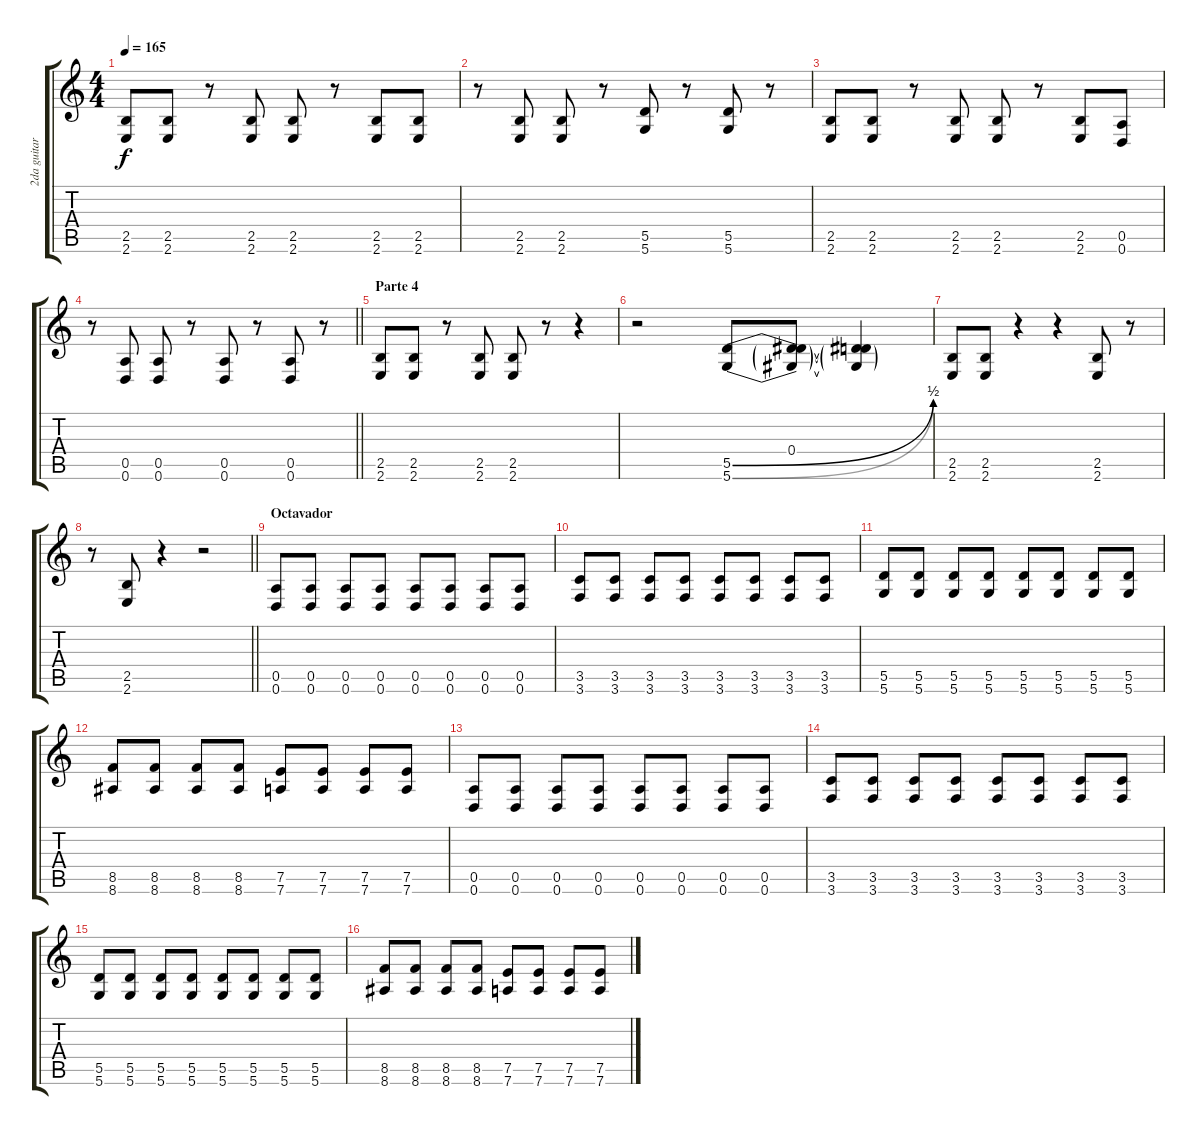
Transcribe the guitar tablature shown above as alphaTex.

\track ("2da guitarra" "2da guitar") {instrument distortionguitar}
\staff {score tabs}
\tuning (E4 B3 G3 D3 A2 D2) {hide}
\ts (4 4)
\tempo 165
\clef g2
\ks c
(2.5 2.6).8{dy f} (2.5 2.6).8 r.8 (2.5 2.6).8 (2.5 2.6).8 r.8 (2.5 2.6).8 (2.5 2.6).8 |
r.8 (2.5 2.6).8 (2.5 2.6).8 r.8 (5.5 5.6).8 r.8 (5.5 5.6).8 r.8 |
(2.5 2.6).8 (2.5 2.6).8 r.8 (2.5 2.6).8 (2.5 2.6).8 r.8 (2.5 2.6).8 (0.5 0.6).8 |
\barLineRight lightlight
r.8 (0.5 0.6).8 (0.5 0.6).8 r.8 (0.5 0.6).8 r.8 (0.5 0.6).8 r.8 |
\section ("" "Parte 4")
(2.5 2.6).8 (2.5 2.6).8 r.8 (2.5 2.6).8 (2.5 2.6).8 r.8 r.4 |
r.2 (5.5{be (bend 0 0 60 2)} 5.6{be (bend 0 0 60 2)}).8 (0.4 5.5{t} 5.6{t}).8 (0.4{t} 5.5{t} 5.6{t}).4 |
(2.5 2.6).8 (2.5 2.6).8 r.4 r.4 (2.5 2.6).8 r.8 |
\barLineRight lightlight
r.8 (2.5 2.6).8 r.4 r.2 |
\section ("" "Octavador")
(0.5 0.6).8 (0.5 0.6).8 (0.5 0.6).8 (0.5 0.6).8 (0.5 0.6).8 (0.5 0.6).8 (0.5 0.6).8 (0.5 0.6).8 |
(3.5 3.6).8 (3.5 3.6).8 (3.5 3.6).8 (3.5 3.6).8 (3.5 3.6).8 (3.5 3.6).8 (3.5 3.6).8 (3.5 3.6).8 |
(5.5 5.6).8 (5.5 5.6).8 (5.5 5.6).8 (5.5 5.6).8 (5.5 5.6).8 (5.5 5.6).8 (5.5 5.6).8 (5.5 5.6).8 |
(8.5 8.6).8 (8.5 8.6).8 (8.5 8.6).8 (8.5 8.6).8 (7.5 7.6).8 (7.5 7.6).8 (7.5 7.6).8 (7.5 7.6).8 |
(0.5 0.6).8 (0.5 0.6).8 (0.5 0.6).8 (0.5 0.6).8 (0.5 0.6).8 (0.5 0.6).8 (0.5 0.6).8 (0.5 0.6).8 |
(3.5 3.6).8 (3.5 3.6).8 (3.5 3.6).8 (3.5 3.6).8 (3.5 3.6).8 (3.5 3.6).8 (3.5 3.6).8 (3.5 3.6).8 |
(5.5 5.6).8 (5.5 5.6).8 (5.5 5.6).8 (5.5 5.6).8 (5.5 5.6).8 (5.5 5.6).8 (5.5 5.6).8 (5.5 5.6).8 |
(8.5 8.6).8 (8.5 8.6).8 (8.5 8.6).8 (8.5 8.6).8 (7.5 7.6).8 (7.5 7.6).8 (7.5 7.6).8 (7.5 7.6).8
